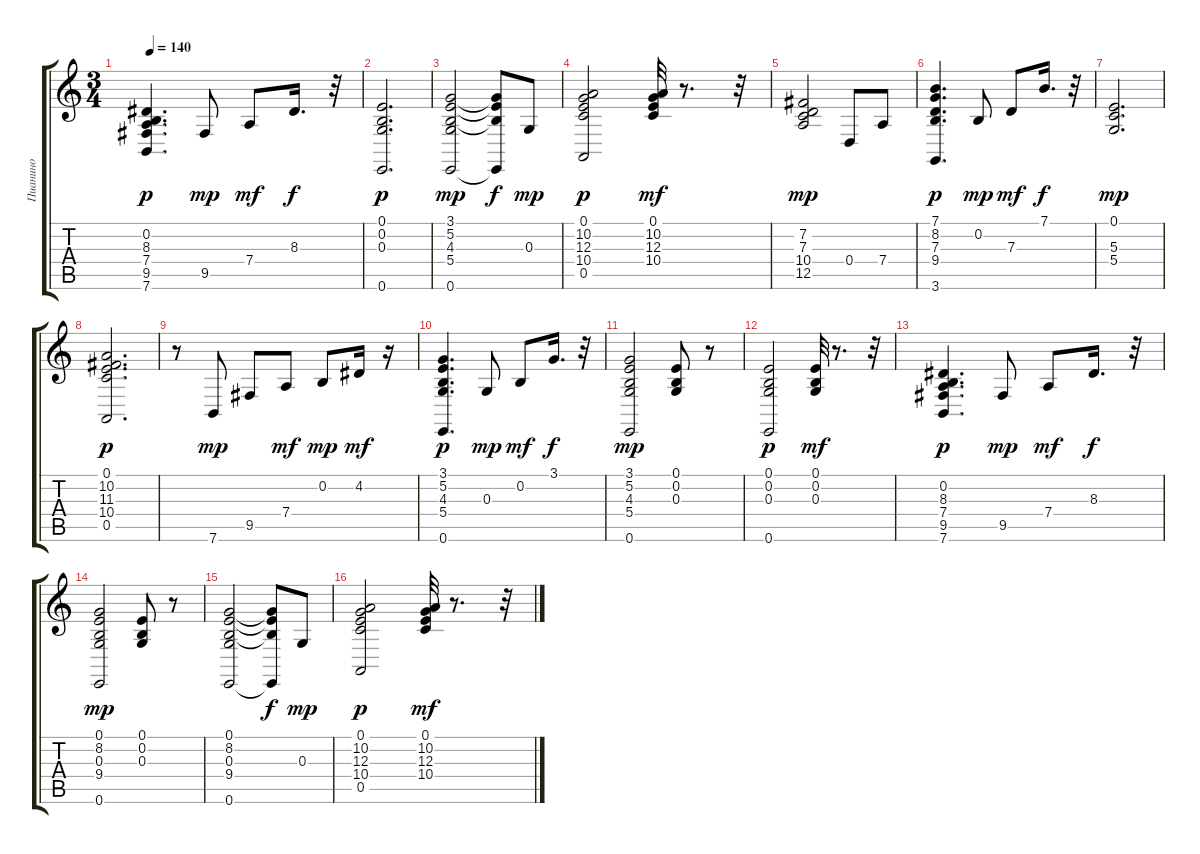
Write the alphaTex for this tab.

\track ("Пианино" "Пианино") {instrument electricpiano1}
\staff {score tabs}
\tuning (E4 B3 G3 D3 A2 E2) {hide}
\ts (3 4)
\tempo 140
\clef g2
\ks c
(0.2 8.3 7.4 9.5 7.6).4{d dy p} 9.5.8{dy mp} 7.4.8{dy mf} 8.3.16{d dy f} r.32 |
(0.1 0.2 0.3 0.6).2{d dy p} |
(3.1 5.2 4.3 5.4 0.6).2{dy mp} (3.1{t} 5.2{t} 4.3{t} 0.6{t}).8{dy f} 0.3.8{dy mp} |
(0.1 10.2 12.3 10.4 0.5).2{dy p} (0.1 10.2 12.3 10.4).32{dy mf} r.8{d} r.32 |
(7.2 7.3 10.4 12.5).2{dy mp} 0.4.8 7.4.8 |
(7.1 8.2 7.3 9.4 3.6).4{d dy p} 0.2.8{dy mp} 7.3.8{dy mf} 7.1.16{d dy f} r.32 |
(0.1 5.3 5.4).2{d dy mp} |
(0.1 10.2 11.3 10.4 0.5).2{d dy p} |
r.8 7.6.8{dy mp} 9.5.8 7.4.8{dy mf} 0.2.8{dy mp} 4.2.16{dy mf} r.16 |
(3.1 5.2 4.3 5.4 0.6).4{d dy p} 0.3.8{dy mp} 0.2.8{dy mf} 3.1.16{d dy f} r.32 |
(3.1 5.2 4.3 5.4 0.6).2{dy mp} (0.1 0.2 0.3).8 r.8 |
(0.1 0.2 0.3 0.6).2{dy p} (0.1 0.2 0.3).32{dy mf} r.8{d} r.32 |
(0.2 8.3 7.4 9.5 7.6).4{d dy p} 9.5.8{dy mp} 7.4.8{dy mf} 8.3.16{d dy f} r.32 |
(0.1 8.2 0.3 9.4 0.6).2{dy mp} (0.1 0.2 0.3).8 r.8 |
(0.1 8.2 0.3 9.4 0.6).2 (0.1{t} 8.2{t} 9.4{t} 0.6{t}).8{dy f} 0.3.8{dy mp} |
(0.1 10.2 12.3 10.4 0.5).2{dy p} (0.1 10.2 12.3 10.4).32{dy mf} r.8{d} r.32
